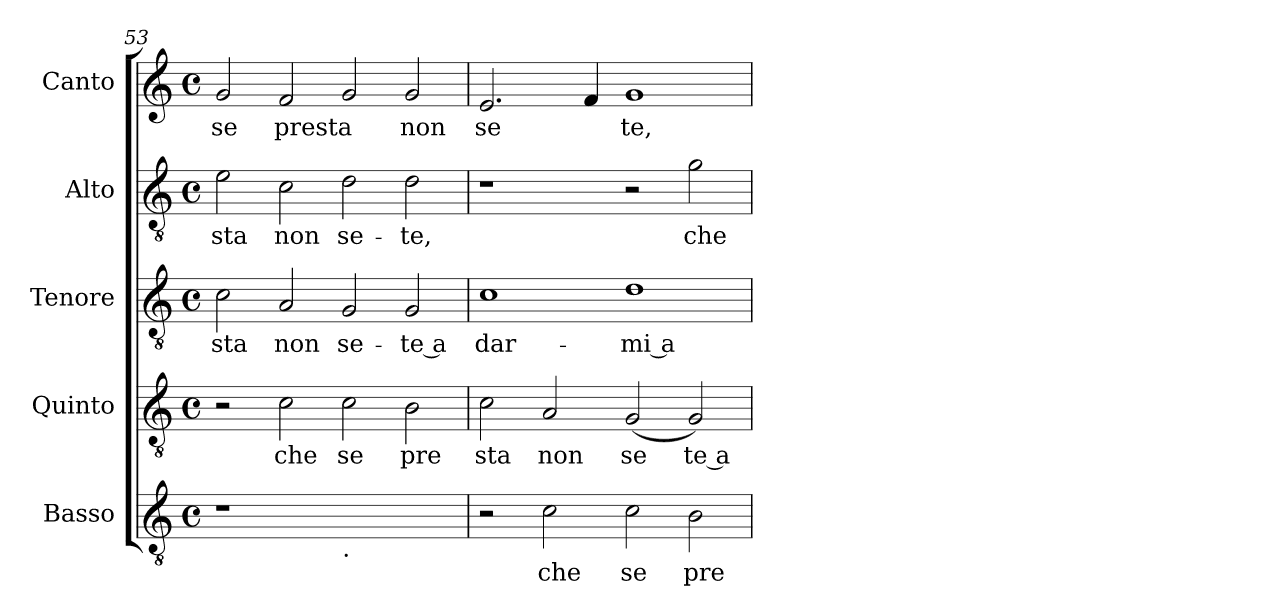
**kern	**text	**kern	**text	**kern	**text	**kern	**text	**kern	**text
*part5	*part5	*part4	*part4	*part3	*part3	*part2	*part2	*part1	*part1
*staff5	*staff5	*staff4	*staff4	*staff3	*staff3	*staff2	*staff2	*staff1	*staff1
*I"Basso	*	*I"Quinto	*	*I"Tenore	*	*I"Alto	*	*I"Canto	*
*I'B	*	*	*	*I'T	*	*I'A	*	*	*
*clefGv2	*	*clefGv2	*	*clefGv2	*	*clefGv2	*	*clefG2	*
*M4/4	*	*M4/4	*	*M4/4	*	*M4/4	*	*M4/4	*
*met(c)	*	*met(c)	*	*met(c)	*	*met(c)	*	*met(c)	*
=53	=53	=53	=53	=53	=53	=53	=53	=53	=53
!	!	!	!	!	!LO:LY:b	!	!LO:LY:b	!	!LO:LY:b
1r	.	2r	.	2c\	-sta	2e\	-sta	2g/	se
!	!	!	!LO:LY:b	!	!LO:LY:b	!	!LO:LY:b	!	!LO:LY:b
.	.	2c\	che	2A/	non	2c\	non	2f/	presta
!LO:TX:b:t=.	!	!	!	!	!	!	!	!	!
!	!	!	!LO:LY:b	!	!LO:LY:b	!	!LO:LY:b	!	!
1ryy	.	2c\	se	2G/	se-	2d\	se-	2g/	.
!	!	!	!LO:LY:b	!	!LO:LY:b	!	!LO:LY:b	!	!LO:LY:b
.	.	2B\	pre	2G/	te a	2d\	-te,	2g/	non
=54	=54	=54	=54	=54	=54	=54	=54	=54	=54
!	!	!	!LO:LY:b	!	!LO:LY:b	!	!	!	!LO:LY:b
2r	.	2c\	sta	1c	dar-	1r	.	2.e/	se
!	!LO:LY:b	!	!LO:LY:b	!	!	!	!	!	!
2c\	che	2A/	non	.	.	.	.	.	.
.	.	.	.	.	.	.	.	4f/	.
!	!LO:LY:b	!	!LO:LY:b	!	!LO:LY:b	!	!	!	!LO:LY:b
2c\	se	(>2G/	se	1d	mi a-	2r	.	1g	te,
!	!LO:LY:b	!	!LO:LY:b	!	!	!	!LO:LY:b	!	!
2B\	pre	2G/)	te a	.	.	2g\	che	.	.
=	=	=	=	=	=	=	=	=	=
*-	*-	*-	*-	*-	*-	*-	*-	*-	*-
